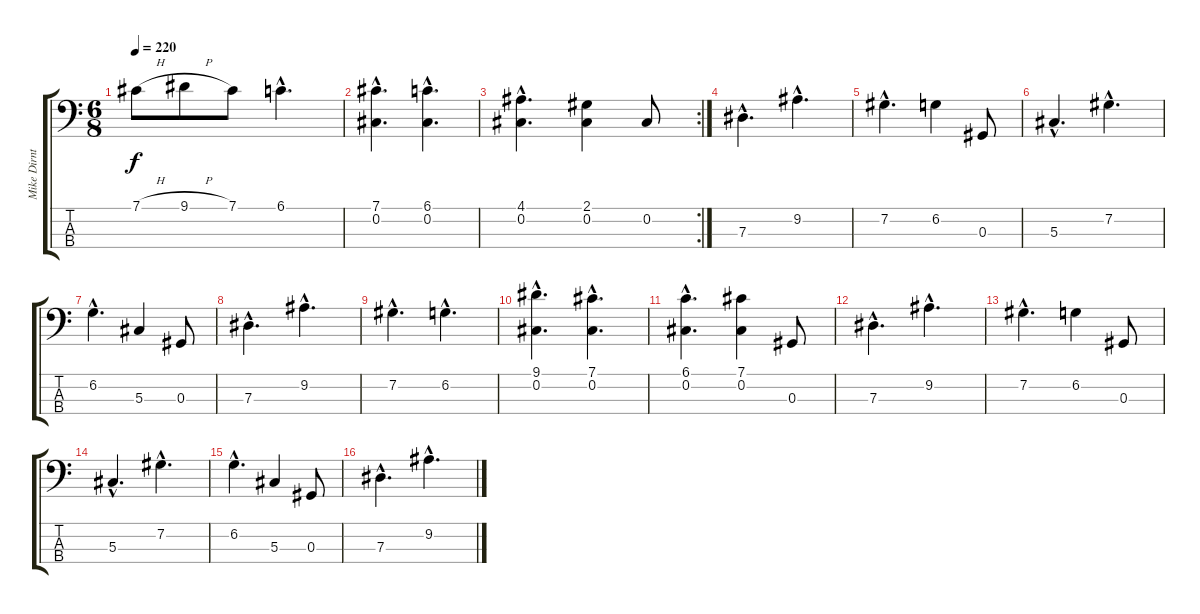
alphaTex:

\track ("Mike Dirnt" "Mike Dirnt") {instrument electricbassfinger}
\staff {score tabs}
\tuning (Gb2 Db2 Ab1 Eb1) {hide}
\ts (6 8)
\tempo 220
\clef f4
\ks c
7.1{h}.8{dy f} 9.1{h}.8 7.1.8 6.1{hac}.4{d} |
(7.1{hac} 0.2{hac}).4{d} (6.1{hac} 0.2{hac}).4{d} |
\rc 2
(4.1{hac} 0.2{hac}).4{d} (2.1 0.2).4 0.2.8 |
7.3{hac}.4{d} 9.2{hac}.4{d} |
7.2{hac}.4{d} 6.2.4 0.3.8 |
5.3{hac}.4{d} 7.2{hac}.4{d} |
6.2{hac}.4{d} 5.3.4 0.3.8 |
7.3{hac}.4{d} 9.2{hac}.4{d} |
7.2{hac}.4{d} 6.2{hac}.4{d} |
(9.1{hac} 0.2{hac}).4{d} (7.1{hac} 0.2{hac}).4{d} |
(6.1{hac} 0.2{hac}).4{d} (7.1 0.2).4 0.3.8 |
7.3{hac}.4{d} 9.2{hac}.4{d} |
7.2{hac}.4{d} 6.2.4 0.3.8 |
5.3{hac}.4{d} 7.2{hac}.4{d} |
6.2{hac}.4{d} 5.3.4 0.3.8 |
7.3{hac}.4{d} 9.2{hac}.4{d}
